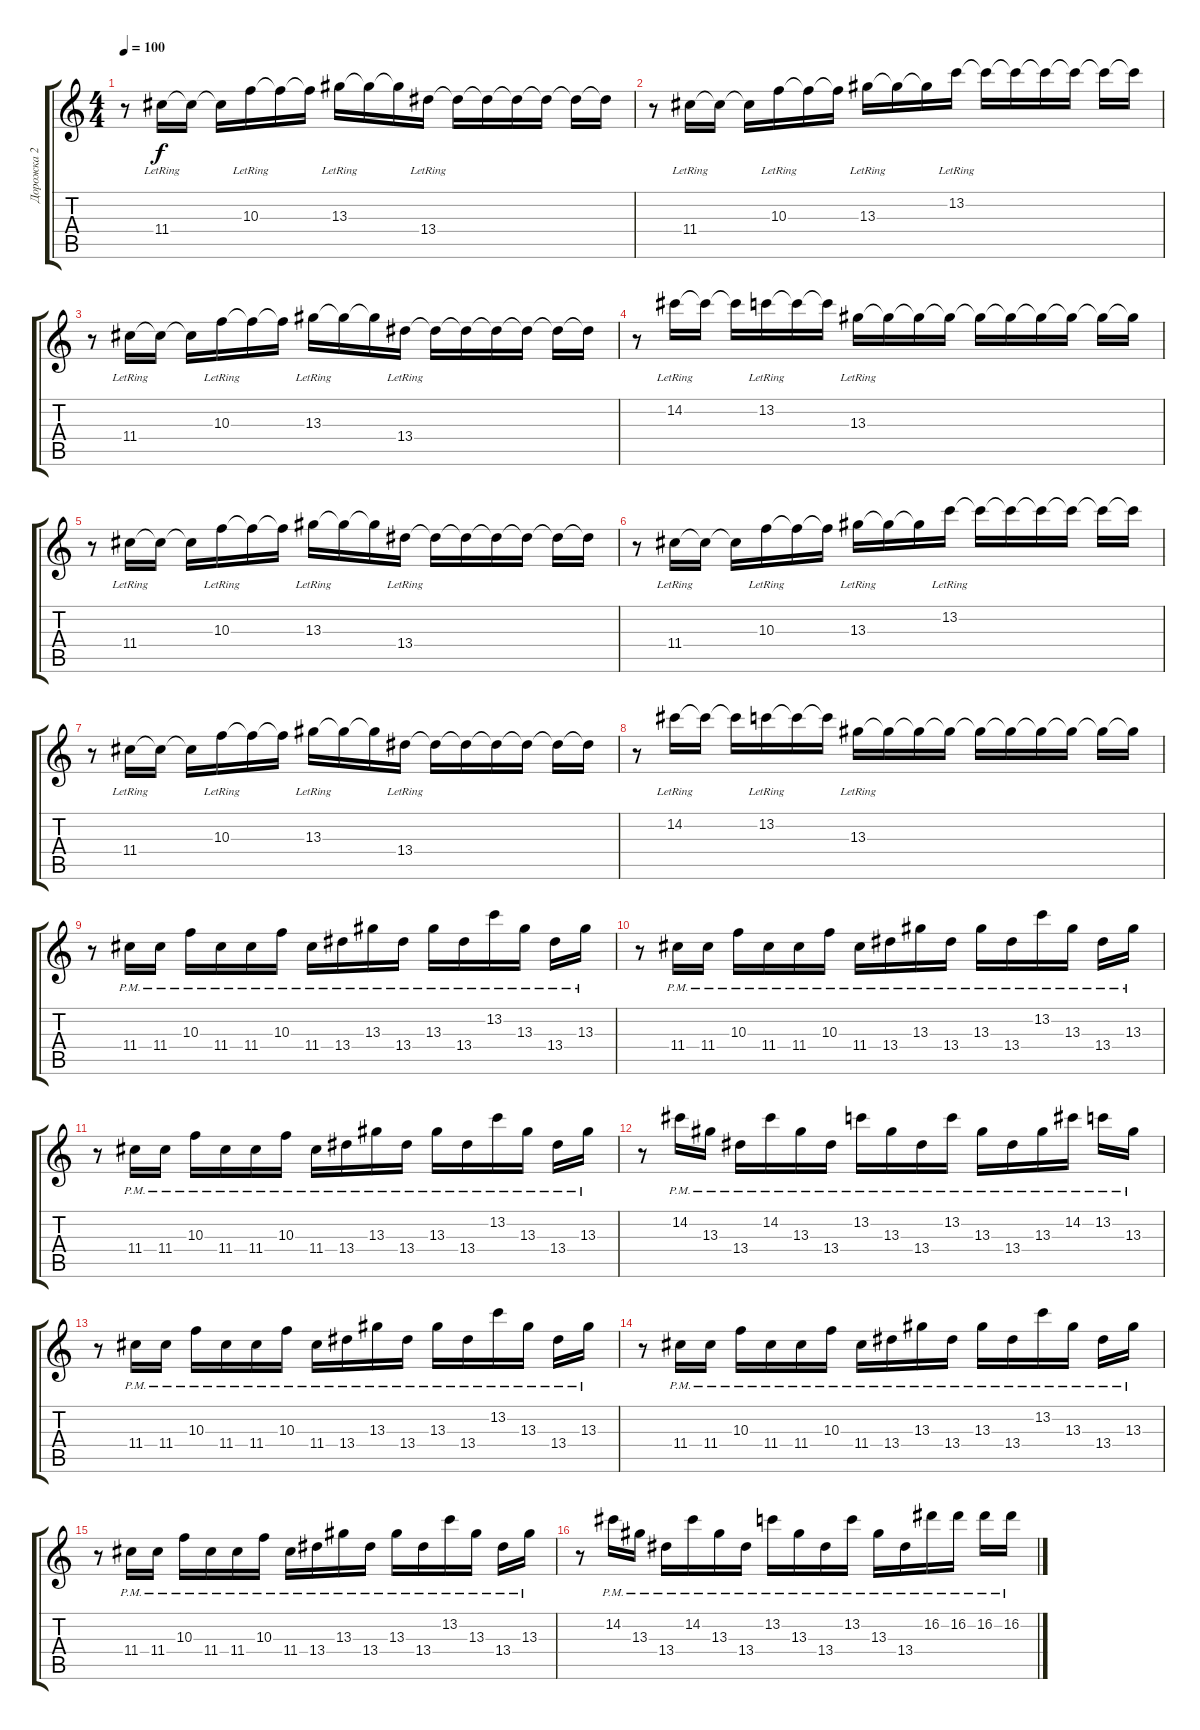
\track ("Дорожка 2" "Дорожка 2") {instrument electricguitarclean}
\staff {score tabs}
\tuning (E4 B3 G3 D3 A2 Db2) {hide}
\ts (4 4)
\tempo 100
\clef g2
\ks c
r.8{dy f} 11.4{lr}.16{volume 12 instrument electricguitarclean} 11.4{t}.16 11.4{t}.16 10.3{lr}.16 10.3{t}.16 10.3{t}.16 13.3{lr}.16 13.3{t}.16 13.3{t}.16 13.4{lr}.16 13.4{t}.16 13.4{t}.16 13.4{t}.16 13.4{t}.16 13.4{t}.16 13.4{t}.16 |
r.8 11.4{lr}.16{volume 12 instrument electricguitarclean} 11.4{t}.16 11.4{t}.16 10.3{lr}.16 10.3{t}.16 10.3{t}.16 13.3{lr}.16 13.3{t}.16 13.3{t}.16 13.2{lr}.16 13.2{t}.16 13.2{t}.16 13.2{t}.16 13.2{t}.16 13.2{t}.16 13.2{t}.16 |
r.8 11.4{lr}.16{volume 12 instrument electricguitarclean} 11.4{t}.16 11.4{t}.16 10.3{lr}.16 10.3{t}.16 10.3{t}.16 13.3{lr}.16 13.3{t}.16 13.3{t}.16 13.4{lr}.16 13.4{t}.16 13.4{t}.16 13.4{t}.16 13.4{t}.16 13.4{t}.16 13.4{t}.16 |
r.8 14.2{lr}.16{volume 12 instrument electricguitarclean} 14.2{t}.16 14.2{t}.16 13.2{lr}.16 13.2{t}.16 13.2{t}.16 13.3{lr}.16 13.3{t}.16 13.3{t}.16 13.3{t}.16 13.3{t}.16 13.3{t}.16 13.3{t}.16 13.3{t}.16 13.3{t}.16 13.3{t}.16 |
r.8 11.4{lr}.16{volume 12 instrument electricguitarclean} 11.4{t}.16 11.4{t}.16 10.3{lr}.16 10.3{t}.16 10.3{t}.16 13.3{lr}.16 13.3{t}.16 13.3{t}.16 13.4{lr}.16 13.4{t}.16 13.4{t}.16 13.4{t}.16 13.4{t}.16 13.4{t}.16 13.4{t}.16 |
r.8 11.4{lr}.16{volume 12 instrument electricguitarclean} 11.4{t}.16 11.4{t}.16 10.3{lr}.16 10.3{t}.16 10.3{t}.16 13.3{lr}.16 13.3{t}.16 13.3{t}.16 13.2{lr}.16 13.2{t}.16 13.2{t}.16 13.2{t}.16 13.2{t}.16 13.2{t}.16 13.2{t}.16 |
r.8 11.4{lr}.16{volume 12 instrument electricguitarclean} 11.4{t}.16 11.4{t}.16 10.3{lr}.16 10.3{t}.16 10.3{t}.16 13.3{lr}.16 13.3{t}.16 13.3{t}.16 13.4{lr}.16 13.4{t}.16 13.4{t}.16 13.4{t}.16 13.4{t}.16 13.4{t}.16 13.4{t}.16 |
r.8 14.2{lr}.16{volume 12 instrument electricguitarclean} 14.2{t}.16 14.2{t}.16 13.2{lr}.16 13.2{t}.16 13.2{t}.16 13.3{lr}.16 13.3{t}.16 13.3{t}.16 13.3{t}.16 13.3{t}.16 13.3{t}.16 13.3{t}.16 13.3{t}.16 13.3{t}.16 13.3{t}.16 |
r.8 11.4{pm}.16{volume 10 instrument overdrivenguitar} 11.4{pm}.16 10.3{pm}.16 11.4{pm}.16 11.4{pm}.16 10.3{pm}.16 11.4{pm}.16 13.4{pm}.16 13.3{pm}.16 13.4{pm}.16 13.3{pm}.16 13.4{pm}.16 13.2{pm}.16 13.3{pm}.16 13.4{pm}.16 13.3{pm}.16 |
r.8 11.4{pm}.16 11.4{pm}.16 10.3{pm}.16 11.4{pm}.16 11.4{pm}.16 10.3{pm}.16 11.4{pm}.16 13.4{pm}.16 13.3{pm}.16 13.4{pm}.16 13.3{pm}.16 13.4{pm}.16 13.2{pm}.16 13.3{pm}.16 13.4{pm}.16 13.3{pm}.16 |
r.8 11.4{pm}.16 11.4{pm}.16 10.3{pm}.16 11.4{pm}.16 11.4{pm}.16 10.3{pm}.16 11.4{pm}.16 13.4{pm}.16 13.3{pm}.16 13.4{pm}.16 13.3{pm}.16 13.4{pm}.16 13.2{pm}.16 13.3{pm}.16 13.4{pm}.16 13.3{pm}.16 |
r.8 14.2{pm}.16 13.3{pm}.16 13.4{pm}.16 14.2{pm}.16 13.3{pm}.16 13.4{pm}.16 13.2{pm}.16 13.3{pm}.16 13.4{pm}.16 13.2{pm}.16 13.3{pm}.16 13.4{pm}.16 13.3{pm}.16 14.2{pm}.16 13.2{pm}.16 13.3{pm}.16 |
r.8 11.4{pm}.16{volume 10 instrument overdrivenguitar} 11.4{pm}.16 10.3{pm}.16 11.4{pm}.16 11.4{pm}.16 10.3{pm}.16 11.4{pm}.16 13.4{pm}.16 13.3{pm}.16 13.4{pm}.16 13.3{pm}.16 13.4{pm}.16 13.2{pm}.16 13.3{pm}.16 13.4{pm}.16 13.3{pm}.16 |
r.8 11.4{pm}.16 11.4{pm}.16 10.3{pm}.16 11.4{pm}.16 11.4{pm}.16 10.3{pm}.16 11.4{pm}.16 13.4{pm}.16 13.3{pm}.16 13.4{pm}.16 13.3{pm}.16 13.4{pm}.16 13.2{pm}.16 13.3{pm}.16 13.4{pm}.16 13.3{pm}.16 |
r.8 11.4{pm}.16 11.4{pm}.16 10.3{pm}.16 11.4{pm}.16 11.4{pm}.16 10.3{pm}.16 11.4{pm}.16 13.4{pm}.16 13.3{pm}.16 13.4{pm}.16 13.3{pm}.16 13.4{pm}.16 13.2{pm}.16 13.3{pm}.16 13.4{pm}.16 13.3{pm}.16 |
r.8 14.2{pm}.16 13.3{pm}.16 13.4{pm}.16 14.2{pm}.16 13.3{pm}.16 13.4{pm}.16 13.2{pm}.16 13.3{pm}.16 13.4{pm}.16 13.2{pm}.16 13.3{pm}.16 13.4{pm}.16 16.2{pm}.16 16.2{pm}.16 16.2{pm}.16 16.2{pm}.16
